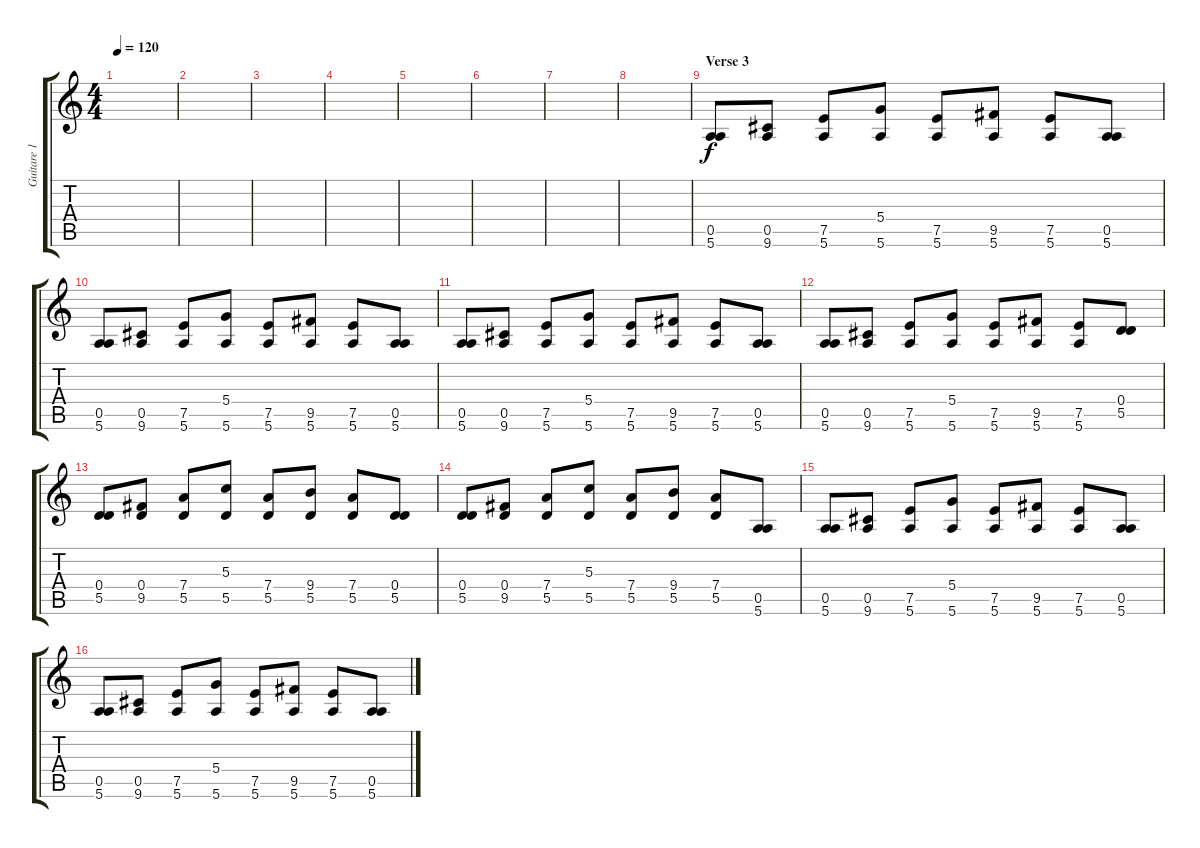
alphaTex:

\track ("Guitare 1" "Guitare 1") {instrument distortionguitar}
\staff {score tabs}
\tuning (E4 B3 G3 D3 A2 E2) {hide}
\ts (4 4)
\tempo 120
\clef g2
\ks c
|
|
|
|
|
|
|
|
\section ("" "Verse 3")
(0.5 5.6).8 (0.5 9.6).8 (7.5 5.6).8 (5.4 5.6).8 (7.5 5.6).8 (9.5 5.6).8 (7.5 5.6).8 (0.5 5.6).8 |
(0.5 5.6).8 (0.5 9.6).8 (7.5 5.6).8 (5.4 5.6).8 (7.5 5.6).8 (9.5 5.6).8 (7.5 5.6).8 (0.5 5.6).8 |
(0.5 5.6).8 (0.5 9.6).8 (7.5 5.6).8 (5.4 5.6).8 (7.5 5.6).8 (9.5 5.6).8 (7.5 5.6).8 (0.5 5.6).8 |
(0.5 5.6).8 (0.5 9.6).8 (7.5 5.6).8 (5.4 5.6).8 (7.5 5.6).8 (9.5 5.6).8 (7.5 5.6).8 (0.4 5.5).8 |
(0.4 5.5).8 (0.4 9.5).8 (7.4 5.5).8 (5.3 5.5).8 (7.4 5.5).8 (9.4 5.5).8 (7.4 5.5).8 (0.4 5.5).8 |
(0.4 5.5).8 (0.4 9.5).8 (7.4 5.5).8 (5.3 5.5).8 (7.4 5.5).8 (9.4 5.5).8 (7.4 5.5).8 (0.5 5.6).8 |
(0.5 5.6).8 (0.5 9.6).8 (7.5 5.6).8 (5.4 5.6).8 (7.5 5.6).8 (9.5 5.6).8 (7.5 5.6).8 (0.5 5.6).8 |
(0.5 5.6).8 (0.5 9.6).8 (7.5 5.6).8 (5.4 5.6).8 (7.5 5.6).8 (9.5 5.6).8 (7.5 5.6).8 (0.5 5.6).8
